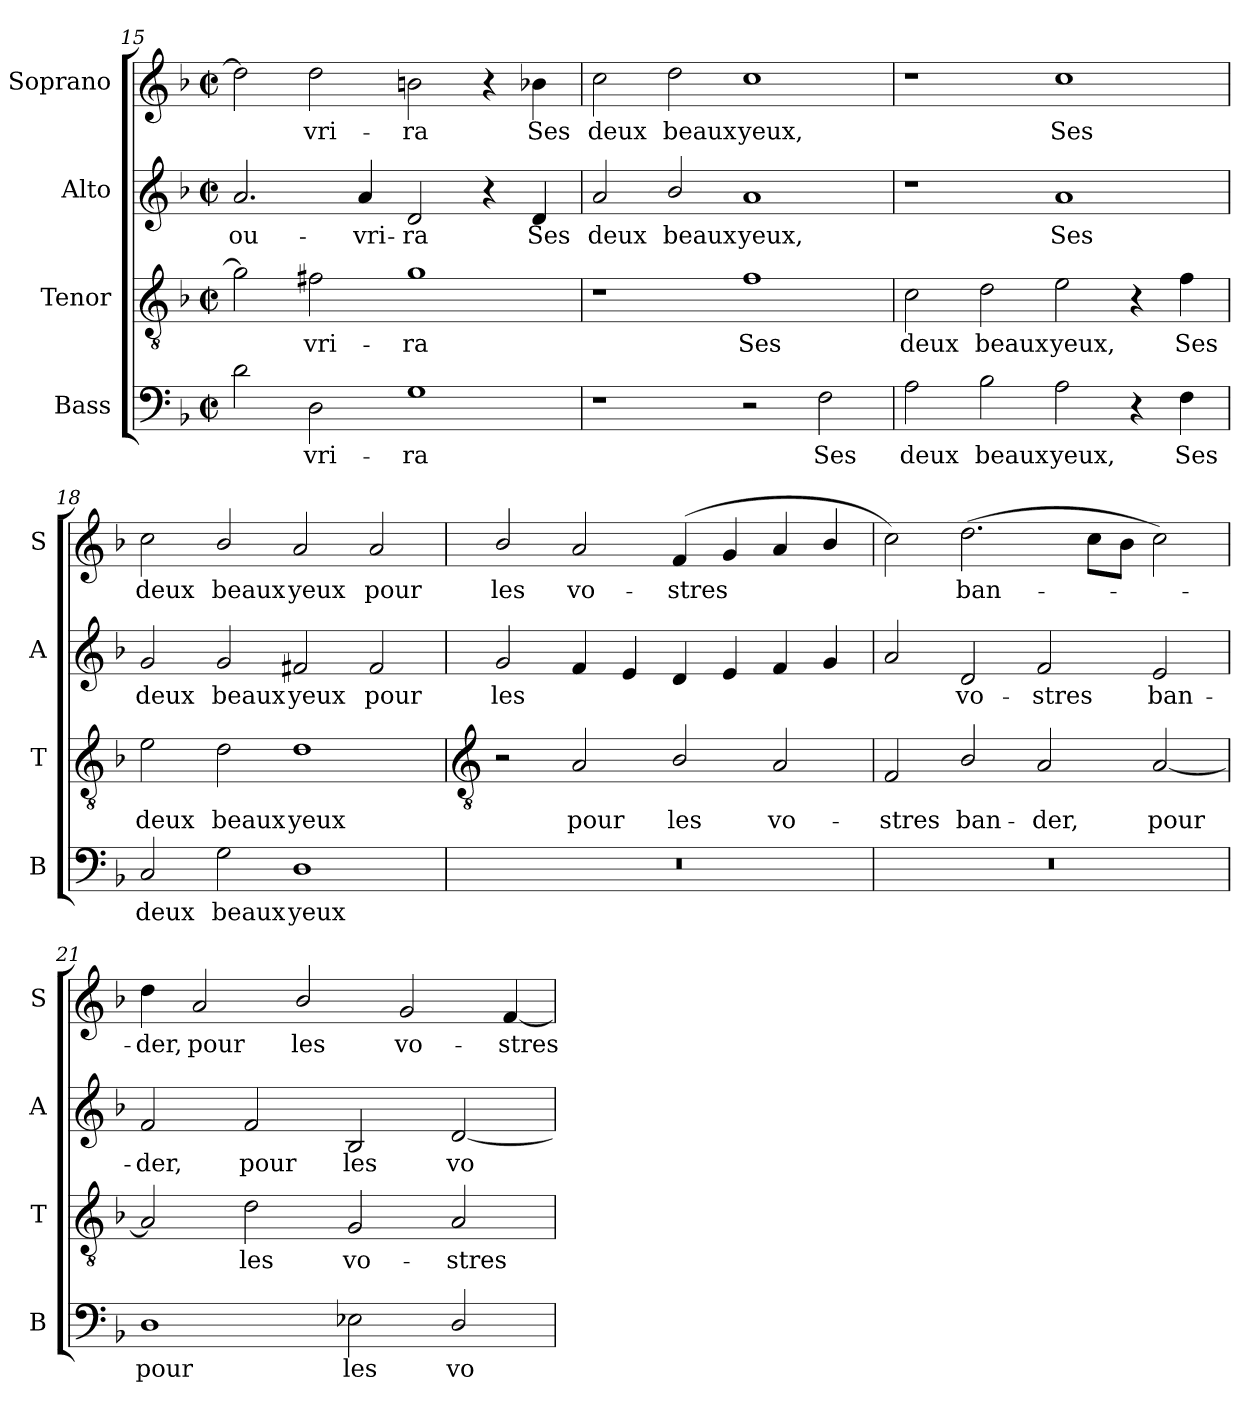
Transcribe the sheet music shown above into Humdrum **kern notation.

**kern	**text	**kern	**text	**kern	**text	**kern	**text
*part4	*part4	*part3	*part3	*part2	*part2	*part1	*part1
*staff4	*staff4	*staff3	*staff3	*staff2	*staff2	*staff1	*staff1
*I"Bass	*	*I"Tenor	*	*I"Alto	*	*I"Soprano	*
*I'B	*	*I'T	*	*I'A	*	*I'S	*
!!LO:LB:g=z
*clefF4	*	*clefGv2	*	*clefG2	*	*clefG2	*
*k[b-]	*	*k[b-]	*	*k[b-]	*	*k[b-]	*
*F:	*	*F:	*	*F:	*	*F:	*
*M4/2	*	*M4/2	*	*M4/2	*	*M4/2	*
*met(c|)	*	*met(c|)	*	*met(c|)	*	*met(c|)	*
=15	=15	=15	=15	=15	=15	=15	=15
!	!	!	!	!	!LO:LY:b	!	!
2d	.	2g]	.	2.a	ou-	2dd]	.
!	!LO:LY:b	!	!LO:LY:b	!	!	!	!LO:LY:b
2D	vri-	2f#X	vri-	.	.	2dd	vri-
!	!	!	!	!	!LO:LY:b	!	!
.	.	.	.	4a	-vri-	.	.
!	!LO:LY:b	!	!LO:LY:b	!	!LO:LY:b	!	!LO:LY:b
1G	-ra	1g	-ra	2d	-ra	2bn	-ra
.	.	.	.	4r	.	4r	.
!	!	!	!	!	!LO:LY:b	!	!LO:LY:b
.	.	.	.	4d	Ses	4b-X	Ses
=16	=16	=16	=16	=16	=16	=16	=16
!	!	!	!	!	!LO:LY:b	!	!LO:LY:b
1r	.	1r	.	2a	deux	2cc	deux
!	!	!	!	!	!LO:LY:b	!	!LO:LY:b
.	.	.	.	2b-/	beaux	2dd	beaux
!	!	!	!LO:LY:b	!	!LO:LY:b	!	!LO:LY:b
2r	.	1f	Ses	1a	yeux,	1cc	yeux,
!	!LO:LY:b	!	!	!	!	!	!
2F	Ses	.	.	.	.	.	.
=17	=17	=17	=17	=17	=17	=17	=17
!	!LO:LY:b	!	!LO:LY:b	!	!	!	!
2A	deux	2c	deux	1r	.	1r	.
!	!LO:LY:b	!	!LO:LY:b	!	!	!	!
2B-	beaux	2d	beaux	.	.	.	.
!	!LO:LY:b	!	!LO:LY:b	!	!LO:LY:b	!	!LO:LY:b
2A	yeux,	2e	yeux,	1a	Ses	1cc	Ses
4r	.	4r	.	.	.	.	.
!	!LO:LY:b	!	!LO:LY:b	!	!	!	!
4F	Ses	4f	Ses	.	.	.	.
=18	=18	=18	=18	=18	=18	=18	=18
!	!LO:LY:b	!	!LO:LY:b	!	!LO:LY:b	!	!LO:LY:b
2C	deux	2e	deux	2g	deux	2cc	deux
!	!LO:LY:b	!	!LO:LY:b	!	!LO:LY:b	!	!LO:LY:b
2G	beaux	2d	beaux	2g	beaux	2b-/	beaux
!	!LO:LY:b	!	!LO:LY:b	!	!LO:LY:b	!	!LO:LY:b
1D	yeux	1d	yeux	2f#X	yeux	2a	yeux
!	!	!	!	!	!LO:LY:b	!	!LO:LY:b
.	.	.	.	2f#	pour	2a	pour
!!LO:LB:g=z
=19	=19	=19	=19	=19	=19	=19	=19
*	*	*clefGv2	*	*	*	*	*
!	!	!	!	!	!LO:LY:b	!	!LO:LY:b
0r	.	2r	.	2g	les	2b-/	les
!	!	!	!LO:LY:b	!	!	!	!LO:LY:b
.	.	2A	pour	4f	.	2a	vo-
.	.	.	.	4e	.	.	.
!	!	!	!LO:LY:b	!	!	!	!LO:LY:b
.	.	2B-/	les	4d	.	(<4f	-stres
.	.	.	.	4e	.	4g	.
!	!	!	!LO:LY:b	!	!	!	!
.	.	2A	vo-	4f	.	4a	.
.	.	.	.	4g	.	4b-/	.
=20	=20	=20	=20	=20	=20	=20	=20
!	!	!	!LO:LY:b	!	!	!	!
0r	.	2F	-stres	2a	.	2cc)	.
!	!	!	!LO:LY:b	!	!LO:LY:b	!	!LO:LY:b
.	.	2B-/	ban-	2d	vo-	(>2.dd	ban-
!	!	!	!LO:LY:b	!	!LO:LY:b	!	!
.	.	2A	-der,	2f	-stres	.	.
.	.	.	.	.	.	8ccL	.
.	.	.	.	.	.	8b-J	.
!	!	!	!LO:LY:b	!	!LO:LY:b	!	!
.	.	[2A	pour	2e	ban-	2cc)	.
=21	=21	=21	=21	=21	=21	=21	=21
!	!LO:LY:b	!	!	!	!LO:LY:b	!	!LO:LY:b
1D	pour	2A]	.	2f	-der,	4dd	der,
!	!	!	!	!	!	!	!LO:LY:b
.	.	.	.	.	.	2a	pour
!	!	!	!LO:LY:b	!	!LO:LY:b	!	!
.	.	2d	les	2f	pour	.	.
!	!	!	!	!	!	!	!LO:LY:b
.	.	.	.	.	.	2b-/	les
!	!LO:LY:b	!	!LO:LY:b	!	!LO:LY:b	!	!
2E-X	les	2G	vo-	2B-	les	.	.
!	!	!	!	!	!	!	!LO:LY:b
.	.	.	.	.	.	2g	vo-
!	!LO:LY:b	!	!LO:LY:b	!	!LO:LY:b	!	!
2D/	vo-	2A	-stres	[2d	vo-	.	.
!	!	!	!	!	!	!	!LO:LY:b
.	.	.	.	.	.	[4f	-stres
=	=	=	=	=	=	=	=
*-	*-	*-	*-	*-	*-	*-	*-
